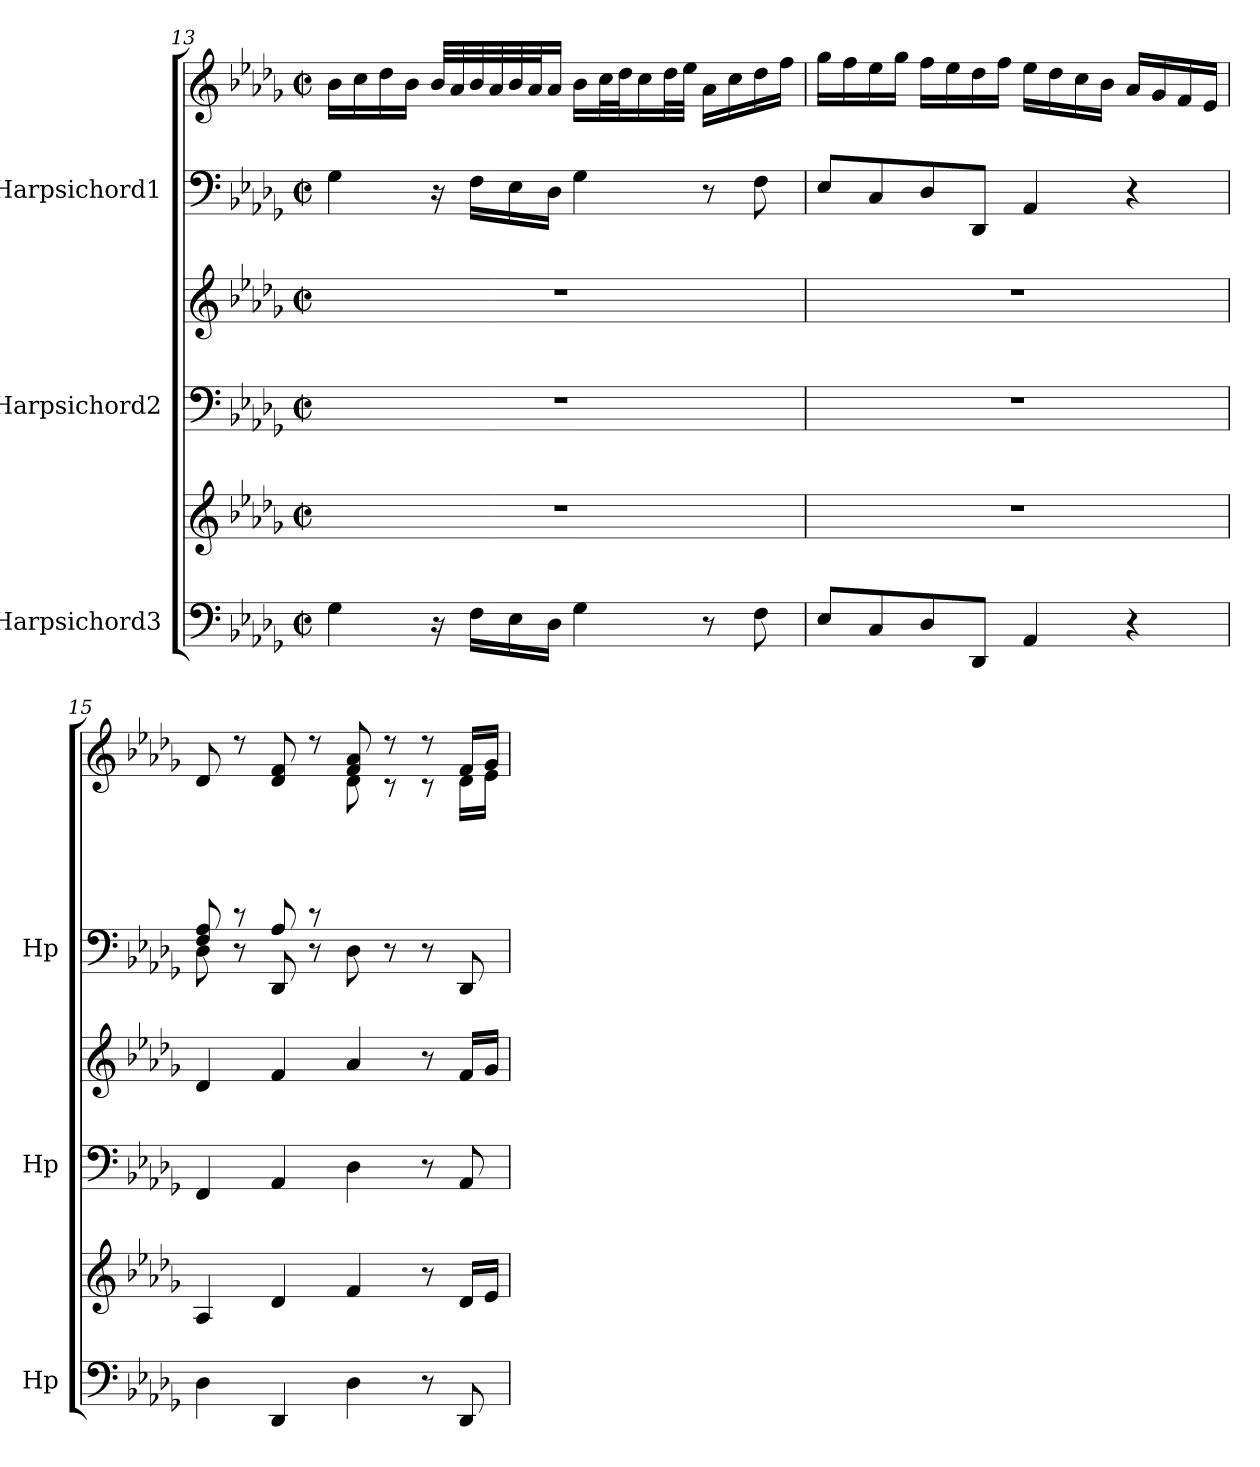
**kern	**kern	**kern	**kern	**kern	**kern
*part3	*part3	*part2	*part2	*part1	*part1
*staff6	*staff5	*staff4	*staff3	*staff2	*staff1
*I"Harpsichord3	*	*I"Harpsichord2	*	*I"Harpsichord1	*
*I'Hp	*	*I'Hp	*	*I'Hp	*
*clefF4	*clefG2	*clefF4	*clefG2	*clefF4	*clefG2
*k[b-e-a-d-g-]	*k[b-e-a-d-g-]	*k[b-e-a-d-g-]	*k[b-e-a-d-g-]	*k[b-e-a-d-g-]	*k[b-e-a-d-g-]
*M4/4	*M4/4	*M4/4	*M4/4	*M4/4	*M4/4
*met(c|)	*met(c|)	*met(c|)	*met(c|)	*met(c|)	*met(c|)
=13	=13	=13	=13	=13	=13
4G-\	1r	1r	1r	4G-\	16b-\LL
.	.	.	.	.	16cc\
.	.	.	.	.	16dd-\
.	.	.	.	.	16b-\JJ
16r	.	.	.	16r	32b-/LLL
.	.	.	.	.	32a-/
16F\LL	.	.	.	16F\LL	32b-/
.	.	.	.	.	32a-/
16E-\	.	.	.	16E-\	32b-/
.	.	.	.	.	32a-/J
16D-\JJ	.	.	.	16D-\JJ	16a-/JJ
4G-\	.	.	.	4G-\	16b-\LL
.	.	.	.	.	32cc\L
.	.	.	.	.	32dd-\J
.	.	.	.	.	16cc\
.	.	.	.	.	32dd-\L
.	.	.	.	.	32ee-\JJJ
8r	.	.	.	8r	16a-\LL
.	.	.	.	.	16cc\
8F\	.	.	.	8F\	16dd-\
.	.	.	.	.	16ff\JJ
!!LO:PB:g=z
=14	=14	=14	=14	=14	=14
8E-/L	1r	1r	1r	8E-/L	16gg-\LL
.	.	.	.	.	16ff\
8C/	.	.	.	8C/	16ee-\
.	.	.	.	.	16gg-\JJ
8D-/	.	.	.	8D-/	16ff\LL
.	.	.	.	.	16ee-\
8DD-/J	.	.	.	8DD-/J	16dd-\
.	.	.	.	.	16ff\JJ
4AA-/	.	.	.	4AA-/	16ee-\LL
.	.	.	.	.	16dd-\
.	.	.	.	.	16cc\
.	.	.	.	.	16b-\JJ
4r	.	.	.	4r	16a-/LL
.	.	.	.	.	16g-/
.	.	.	.	.	16f/
.	.	.	.	.	16e-/JJ
=15	=15	=15	=15	=15	=15
*	*	*	*	*^	*^
4D-\	4A-/	4FF/	4d-/	8F/ 8A-/	8D-\	8d-/	8ryy
.	.	.	.	8ryy	8r	8r	8rGGGG
4DD-/	4d-/	4AA-/	4f/	8A-/	8DD-/	8d-/ 8f/	8ryy
.	.	.	.	2ryy	8r	8r	8rGGGG
4D-\	4f/	4D-\	4a-/	.	8D-\	8f/ 8a-/	8d-\
.	.	.	.	.	8r	8r	8r
8r	8r	8r	8r	.	8r	8r	8r
8DD-/	16d-/LL	8AA-/	16f/LL	8ryy	8DD-/	16f/LL	16d-\LL
.	16e-/JJ	.	16g-/JJ	.	.	16g-/JJ	16e-\JJ
*	*	*	*	*v	*v	*	*
*	*	*	*	*	*v	*v
=	=	=	=	=	=
*-	*-	*-	*-	*-	*-
